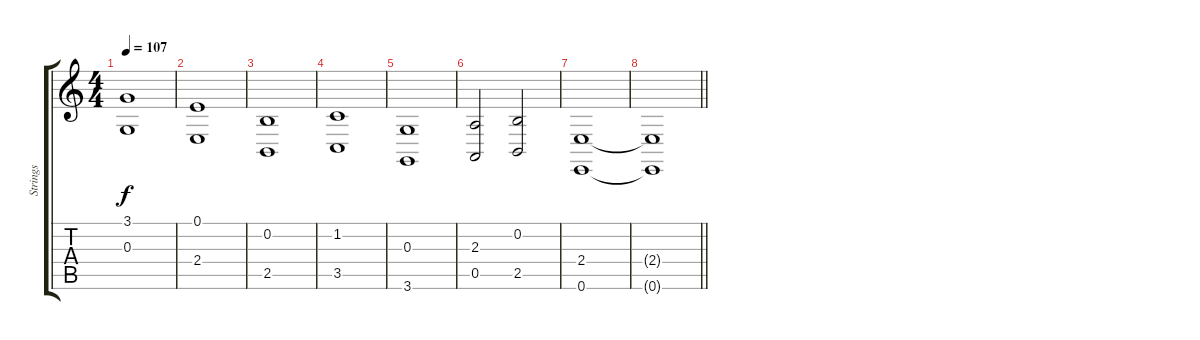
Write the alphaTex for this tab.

\track ("Strings" "Strings") {instrument stringensemble2}
\staff {score tabs}
\tuning (E4 B3 G3 D3 A2 E2) {hide}
\ts (4 4)
\tempo 107
\clef g2
\ks c
(3.1 0.3).1{dy f} |
(0.1 2.4).1 |
(0.2 2.5).1 |
(1.2 3.5).1 |
(0.3 3.6).1 |
(2.3 0.5).2 (0.2 2.5).2 |
(2.4 0.6).1 |
\barLineRight lightlight
(2.4{t} 0.6{t}).1
